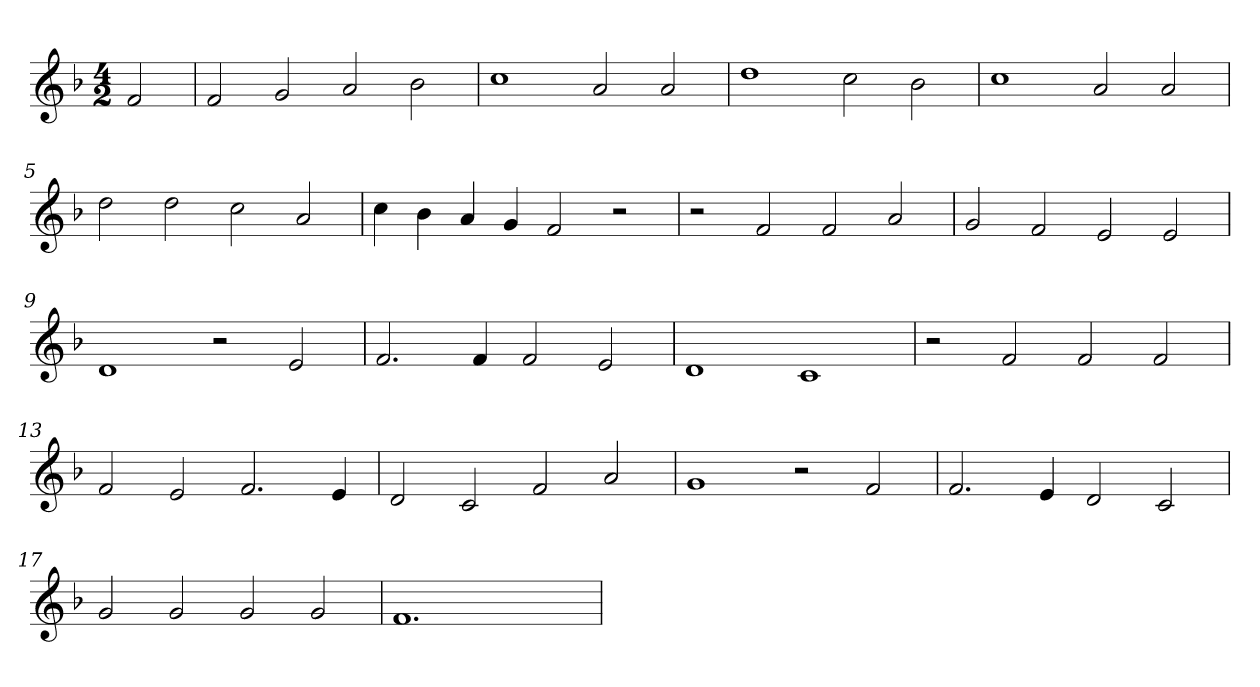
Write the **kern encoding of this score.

**kern
*part1
*staff1
*clefG2
*k[b-]
*F:
*M4/2
=
2f
=1
2f
2g
2a
2b-
=2
1cc
2a
2a
=3
1dd
2cc
2b-
=4
1cc
2a
2a
=5
2dd
2dd
2cc
2a
=6
4cc
4b-
4a
4g
2f
2r
=7
2r
2f
2f
2a
=8
2g
2f
2e
2e
=9
1d
2r
2e
=10
2.f
4f
2f
2e
=11
1d
1c
=12
2r
2f
2f
2f
=13
2f
2e
2.f
4e
=14
2d
2c
2f
2a
=15
1g
2r
2f
=16
2.f
4e
2d
2c
=17
2g
2g
2g
2g
=18
1.f
2ryy
=
*-
